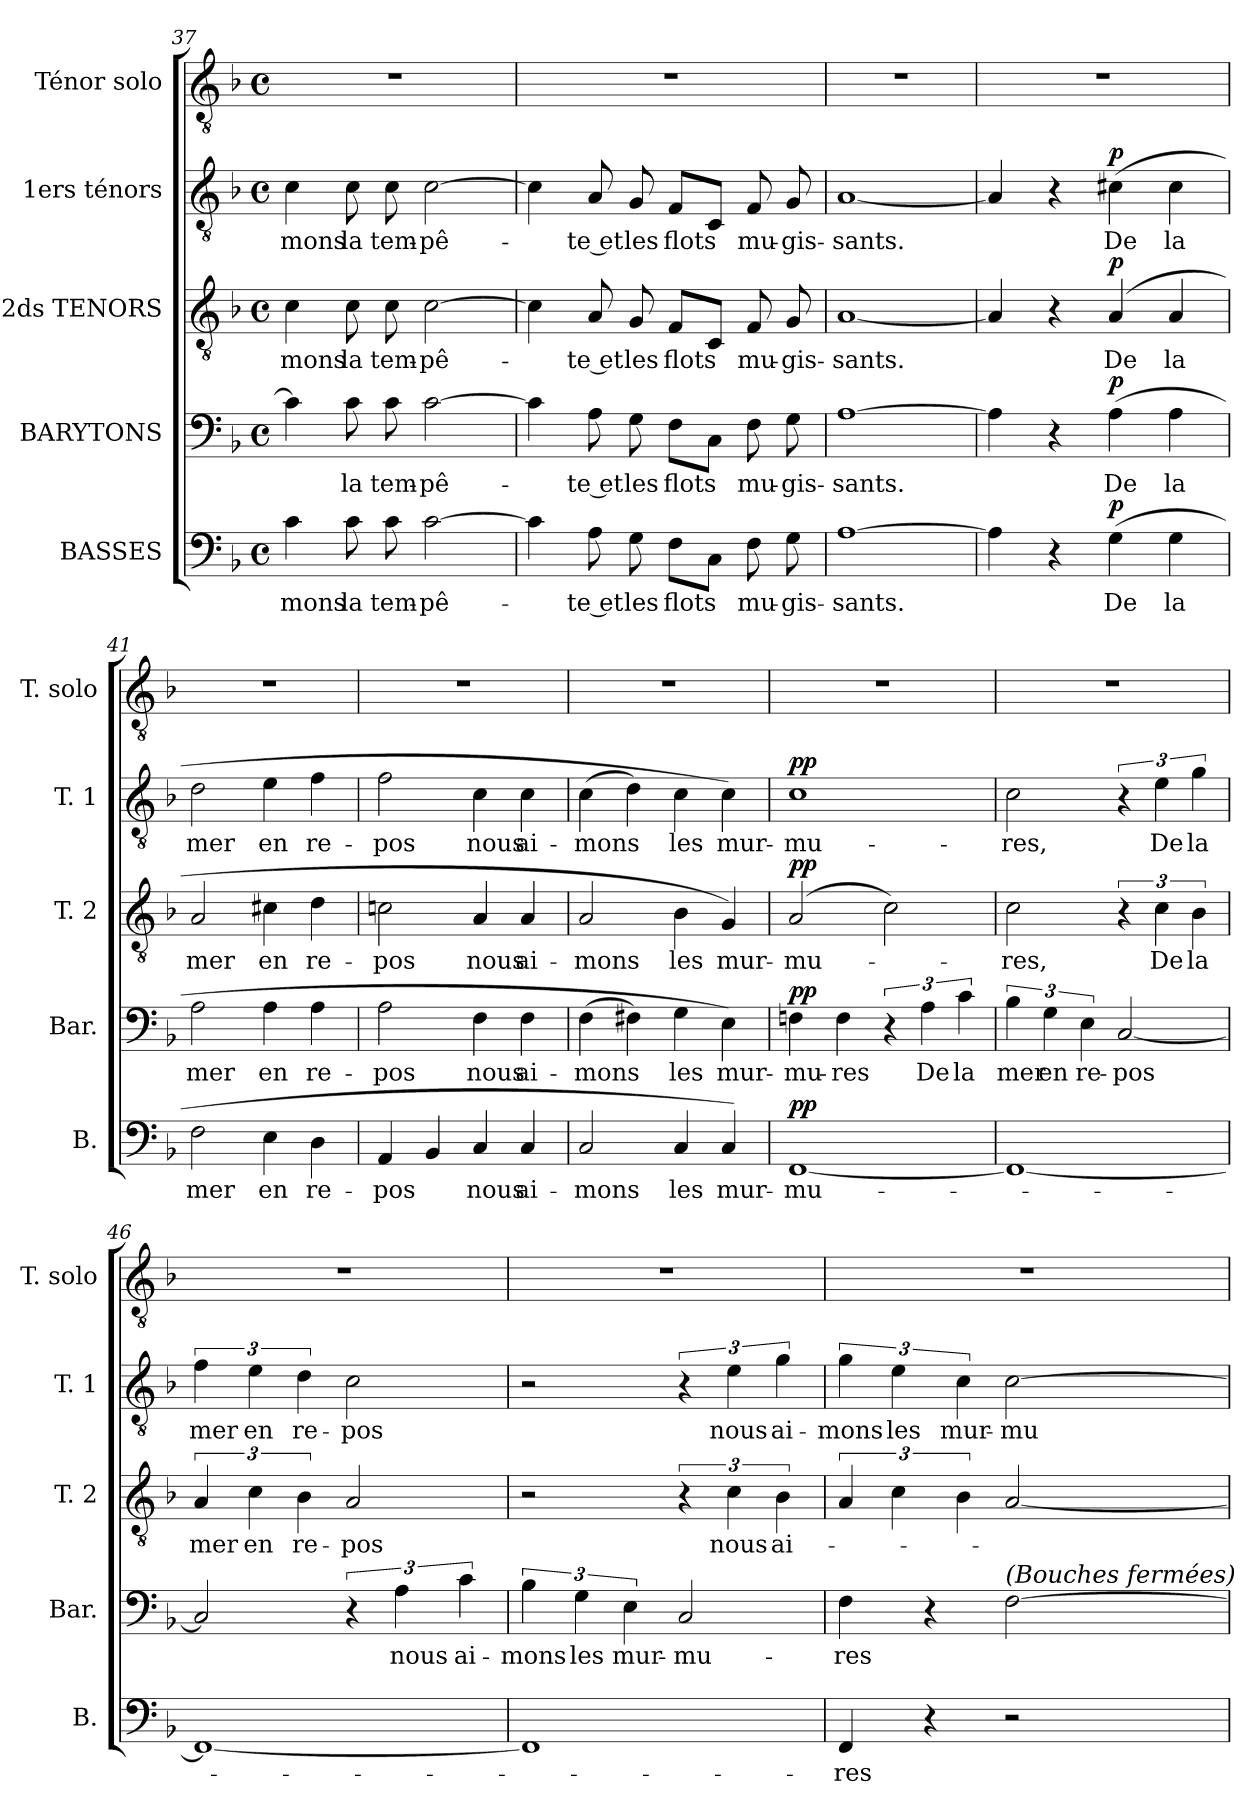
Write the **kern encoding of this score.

**kern	**text	**dynam	**kern	**text	**dynam	**kern	**text	**dynam	**kern	**text	**dynam	**kern
*part5	*part5	*part5	*part4	*part4	*part4	*part3	*part3	*part3	*part2	*part2	*part2	*part1
*staff5	*staff5	*staff5	*staff4	*staff4	*staff4	*staff3	*staff3	*staff3	*staff2	*staff2	*staff2	*staff1
*I"BASSES	*	*	*I"BARYTONS	*	*	*I"2ds TENORS	*	*	*I"1ers ténors	*	*	*I"Ténor solo
*I'B.	*	*	*I'Bar.	*	*	*I'T. 2	*	*	*I'T. 1	*	*	*I'T. solo
*clefF4	*	*	*clefF4	*	*	*clefGv2	*	*	*clefGv2	*	*	*clefGv2
*	*	*	*	*	*	*ITrd7c12	*	*	*ITrd7c12	*	*	*ITrd7c12
*k[b-]	*	*	*k[b-]	*	*	*k[b-]	*	*	*k[b-]	*	*	*k[b-]
*F:	*	*	*F:	*	*	*F:	*	*	*F:	*	*	*F:
*M4/4	*	*	*M4/4	*	*	*M4/4	*	*	*M4/4	*	*	*M4/4
*met(c)	*	*	*met(c)	*	*	*met(c)	*	*	*met(c)	*	*	*met(c)
=37	=37	=37	=37	=37	=37	=37	=37	=37	=37	=37	=37	=37
4c\	-mons	.	4c\]	.	.	4C\	-mons	.	4C\	-mons	.	1r
8c\	la	.	8c\	la	.	8C\	la	.	8C\	la	.	.
8c\	tem-	.	8c\	tem-	.	8C\	tem-	.	8C\	tem-	.	.
[2c\	-pê-	.	[2c\	-pê-	.	[2C\	-pê-	.	[2C\	-pê-	.	.
=38	=38	=38	=38	=38	=38	=38	=38	=38	=38	=38	=38	=38
4c\]	.	.	4c\]	.	.	4C\]	.	.	4C\]	.	.	1r
8A\	-te et	.	8A\	-te et	.	8AA/	-te et	.	8AA/	-te et	.	.
8G\	les	.	8G\	les	.	8GG/	les	.	8GG/	les	.	.
8F\L	flots	.	8F\L	flots	.	8FF/L	flots	.	8FF/L	flots	.	.
8C\J	.	.	8C\J	.	.	8CC/J	.	.	8CC/J	.	.	.
8F\	mu-	.	8F\	mu-	.	8FF/	mu-	.	8FF/	mu-	.	.
8G\	-gis-	.	8G\	-gis-	.	8GG/	-gis-	.	8GG/	-gis-	.	.
!!LO:LB:g=z
=39	=39	=39	=39	=39	=39	=39	=39	=39	=39	=39	=39	=39
[1A\	-sants.	.	[1A\	-sants.	.	[1AA/	-sants.	.	[1AA/	-sants.	.	1r
=40	=40	=40	=40	=40	=40	=40	=40	=40	=40	=40	=40	=40
4A\]	.	.	4A\]	.	.	4AA/]	.	.	4AA/]	.	.	1r
4r	.	.	4r	.	.	4r	.	.	4r	.	.	.
(4G\	De	p	(4A\	De	p	(4AA/	De	p	(4C#X\	De	p	.
4G\	la	.	4A\	la	.	4AA/	la	.	4C#\	la	.	.
=41	=41	=41	=41	=41	=41	=41	=41	=41	=41	=41	=41	=41
2F\	mer	.	2A\	mer	.	2AA/	mer	.	2D\	mer	.	1r
4E\	en	.	4A\	en	.	4C#X\	en	.	4E\	en	.	.
4D\	re-	.	4A\	re-	.	4D\	re-	.	4F\	re-	.	.
=42	=42	=42	=42	=42	=42	=42	=42	=42	=42	=42	=42	=42
4AA/	-pos	.	2A\	-pos	.	2Cn\	-pos	.	2F\	-pos	.	1r
4BB-/	.	.	.	.	.	.	.	.	.	.	.	.
4C/	nous	.	4F\	nous	.	4AA/	nous	.	4C\	nous	.	.
4C/	ai-	.	4F\	ai-	.	4AA/	ai-	.	4C\	ai-	.	.
=43	=43	=43	=43	=43	=43	=43	=43	=43	=43	=43	=43	=43
2C/	-mons	.	(4F\	-mons	.	2AA/	-mons	.	(4C\	-mons	.	1r
.	.	.	4F#X\)	.	.	.	.	.	4D\)	.	.	.
4C/	les	.	4G\	les	.	4BB-\	les	.	4C\	les	.	.
4C/)	mur-	.	4E\)	mur-	.	4GG/)	mur-	.	4C\)	mur-	.	.
!!LO:PB:g=z
=44	=44	=44	=44	=44	=44	=44	=44	=44	=44	=44	=44	=44
[1FF/	-mu-	pp	4Fn\	-mu-	pp	(2AA/	-mu-	pp	1C\	-mu-	pp	1r
.	.	.	4F\	-res	.	.	.	.	.	.	.	.
.	.	.	6r	.	.	2C\)	.	.	.	.	.	.
.	.	.	6A\	De	.	.	.	.	.	.	.	.
.	.	.	6c\	la	.	.	.	.	.	.	.	.
=45	=45	=45	=45	=45	=45	=45	=45	=45	=45	=45	=45	=45
1FF/_	.	.	6B-\	mer	.	2C\	-res,	.	2C\	-res,	.	1r
.	.	.	6G\	en	.	.	.	.	.	.	.	.
.	.	.	6E\	re-	.	.	.	.	.	.	.	.
.	.	.	[2C/	-pos	.	6r	.	.	6r	.	.	.
.	.	.	.	.	.	6C\	De	.	6E\	De	.	.
.	.	.	.	.	.	6BB-\	la	.	6G\	la	.	.
=46	=46	=46	=46	=46	=46	=46	=46	=46	=46	=46	=46	=46
1FF/_	.	.	2C/]	.	.	6AA/	mer	.	6F\	mer	.	1r
.	.	.	.	.	.	6C\	en	.	6E\	en	.	.
.	.	.	.	.	.	6BB-\	re-	.	6D\	re-	.	.
.	.	.	6r	.	.	2AA/	-pos	.	2C\	-pos	.	.
.	.	.	6A\	nous	.	.	.	.	.	.	.	.
.	.	.	6c\	ai-	.	.	.	.	.	.	.	.
=47	=47	=47	=47	=47	=47	=47	=47	=47	=47	=47	=47	=47
1FF/]	.	.	6B-\	-mons	.	2r	.	.	2r	.	.	1r
.	.	.	6G\	les	.	.	.	.	.	.	.	.
.	.	.	6E\	mur-	.	.	.	.	.	.	.	.
.	.	.	2C/	-mu-	.	6r	.	.	6r	.	.	.
.	.	.	.	.	.	6C\	nous	.	6E\	nous	.	.
.	.	.	.	.	.	6BB-\	ai-	.	6G\	ai-	.	.
!!LO:LB:g=z
=48	=48	=48	=48	=48	=48	=48	=48	=48	=48	=48	=48	=48
4FF/	-res	.	4F\	-res	.	6AA/	.	.	6G\	-mons	.	1r
.	.	.	.	.	.	6C\	.	.	6E\	les	.	.
4r	.	.	4r	.	.	.	.	.	.	.	.	.
.	.	.	.	.	.	6BB-\	.	.	6C\	mur-	.	.
!	!	!	!LO:TX:i:t=(Bouches fermées)	!	!	!	!	!	!	!	!	!
2r	.	.	[2F\	.	.	[2AA/	.	.	[2C\	-mu-	.	.
=	=	=	=	=	=	=	=	=	=	=	=	=
*-	*-	*-	*-	*-	*-	*-	*-	*-	*-	*-	*-	*-
